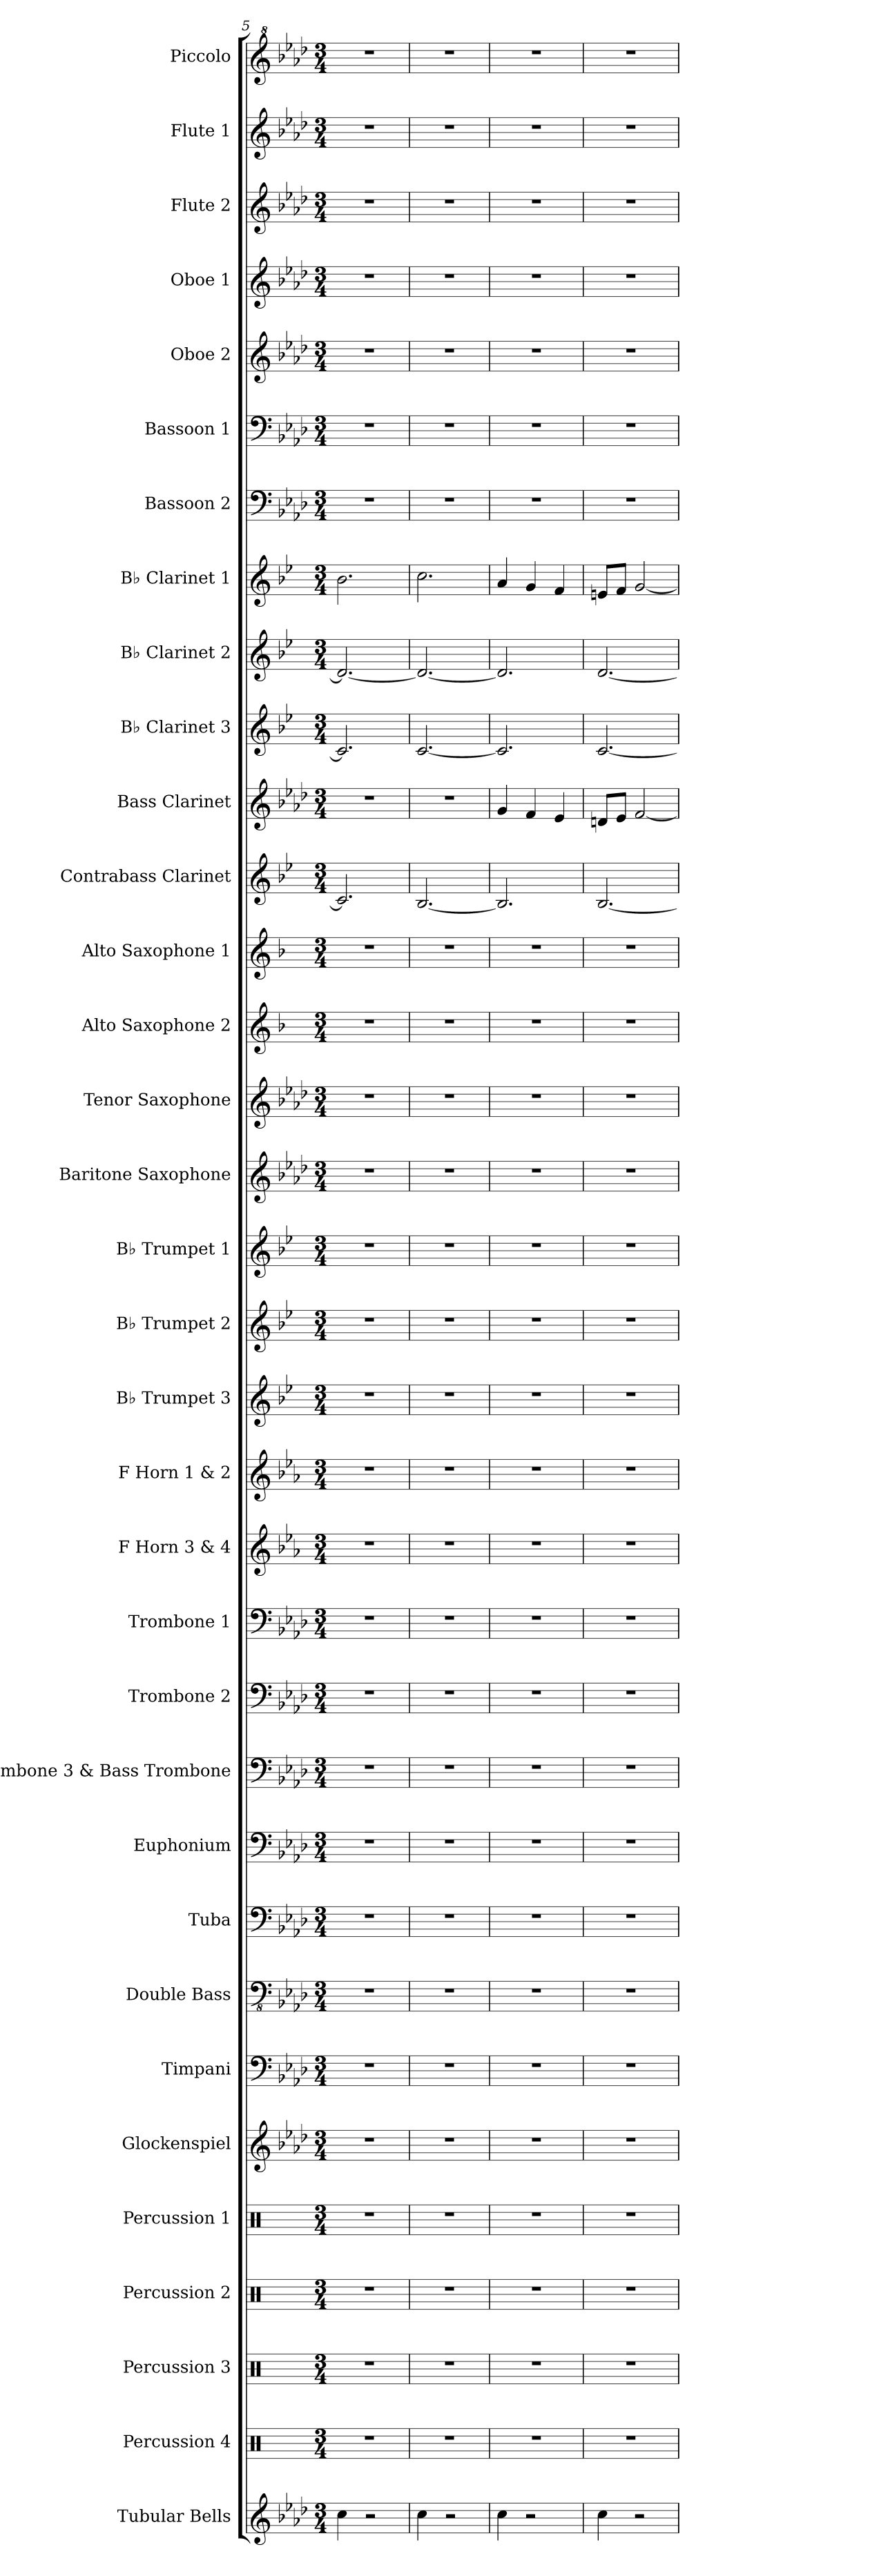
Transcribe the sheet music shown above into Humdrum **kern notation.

**kern	**kern	**kern	**kern	**kern	**kern	**kern	**kern	**kern	**kern	**kern	**kern	**kern	**kern	**kern	**kern	**kern	**kern	**kern	**kern	**kern	**kern	**kern	**kern	**kern	**kern	**kern	**kern	**kern	**kern	**kern	**kern	**kern	**kern
*part34	*part33	*part32	*part31	*part30	*part29	*part28	*part27	*part26	*part25	*part24	*part23	*part22	*part21	*part20	*part19	*part18	*part17	*part16	*part15	*part14	*part13	*part12	*part11	*part10	*part9	*part8	*part7	*part6	*part5	*part4	*part3	*part2	*part1
*staff34	*staff33	*staff32	*staff31	*staff30	*staff29	*staff28	*staff27	*staff26	*staff25	*staff24	*staff23	*staff22	*staff21	*staff20	*staff19	*staff18	*staff17	*staff16	*staff15	*staff14	*staff13	*staff12	*staff11	*staff10	*staff9	*staff8	*staff7	*staff6	*staff5	*staff4	*staff3	*staff2	*staff1
*I"Tubular Bells	*I"Percussion 4	*I"Percussion 3	*I"Percussion 2	*I"Percussion 1	*I"Glockenspiel	*I"Timpani	*I"Double Bass	*I"Tuba	*I"Euphonium	*I"Trombone 3 &amp; Bass Trombone	*I"Trombone 2	*I"Trombone 1	*I"F Horn 3 &amp; 4	*I"F Horn 1 &amp; 2	*I"B♭ Trumpet 3	*I"B♭ Trumpet 2	*I"B♭ Trumpet 1	*I"Baritone Saxophone	*I"Tenor Saxophone	*I"Alto Saxophone 2	*I"Alto Saxophone 1	*I"Contrabass Clarinet	*I"Bass Clarinet	*I"B♭ Clarinet 3	*I"B♭ Clarinet 2	*I"B♭ Clarinet 1	*I"Bassoon 2	*I"Bassoon 1	*I"Oboe 2	*I"Oboe 1	*I"Flute 2	*I"Flute 1	*I"Piccolo
*I'Tu. Be.	*I'Perc. 4	*I'Perc. 3	*I'Perc. 2	*I'Perc. 1	*I'Glk.	*I'Timp.	*I'Db.	*I'Tba.	*I'Euph.	*I'Tbn. 3 B. Tbn.	*I'Tbn. 2	*I'Tbn. 1	*I'F Hn. 3 4	*I'F Hn. 1 2	*I'B♭ Tpt. 3	*I'B♭ Tpt. 2	*I'B♭ Tpt. 1	*I'Bar. Sax.	*I'T. Sax.	*I'A. Sax. 2	*I'A. Sax. 1	*I'Cb. Cl.	*I'B. Cl.	*I'B♭ Cl. 3	*I'B♭ Cl. 2	*I'B♭ Cl. 1	*I'Bsn. 2	*I'Bsn. 1	*I'Ob. 2	*I'Ob. 1	*I'Fl. 2	*I'Fl. 1	*I'Picc.
*clefG2	*clefX	*clefX	*clefX	*clefX	*clefG2	*clefF4	*clefFv4	*clefF4	*clefF4	*clefF4	*clefF4	*clefF4	*clefG2	*clefG2	*clefG2	*clefG2	*clefG2	*clefG2	*clefG2	*clefG2	*clefG2	*clefG2	*clefG2	*clefG2	*clefG2	*clefG2	*clefF4	*clefF4	*clefG2	*clefG2	*clefG2	*clefG2	*clefG^2
*	*	*	*	*	*ITrd-14c-24	*	*ITrd7c12	*	*	*	*	*	*ITrd4c7	*ITrd4c7	*ITrd1c2	*ITrd1c2	*ITrd1c2	*ITrd12c21	*ITrd8c14	*ITrd5c9	*ITrd5c9	*ITrd1c2	*ITrd8c14	*ITrd1c2	*ITrd1c2	*ITrd1c2	*	*	*	*	*	*	*ITrd-7c-12
*k[b-e-a-d-]	*k[]	*k[]	*k[]	*k[]	*k[b-e-a-d-]	*k[b-e-a-d-]	*k[b-e-a-d-]	*k[b-e-a-d-]	*k[b-e-a-d-]	*k[b-e-a-d-]	*k[b-e-a-d-]	*k[b-e-a-d-]	*k[b-e-a-d-]	*k[b-e-a-d-]	*k[b-e-a-d-]	*k[b-e-a-d-]	*k[b-e-a-d-]	*k[b-e-a-d-]	*k[b-e-a-d-]	*k[b-e-a-d-]	*k[b-e-a-d-]	*k[b-e-a-d-]	*k[b-e-a-d-]	*k[b-e-a-d-]	*k[b-e-a-d-]	*k[b-e-a-d-]	*k[b-e-a-d-]	*k[b-e-a-d-]	*k[b-e-a-d-]	*k[b-e-a-d-]	*k[b-e-a-d-]	*k[b-e-a-d-]	*k[b-e-a-d-]
*M3/4	*M3/4	*M3/4	*M3/4	*M3/4	*M3/4	*M3/4	*M3/4	*M3/4	*M3/4	*M3/4	*M3/4	*M3/4	*M3/4	*M3/4	*M3/4	*M3/4	*M3/4	*M3/4	*M3/4	*M3/4	*M3/4	*M3/4	*M3/4	*M3/4	*M3/4	*M3/4	*M3/4	*M3/4	*M3/4	*M3/4	*M3/4	*M3/4	*M3/4
=5	=5	=5	=5	=5	=5	=5	=5	=5	=5	=5	=5	=5	=5	=5	=5	=5	=5	=5	=5	=5	=5	=5	=5	=5	=5	=5	=5	=5	=5	=5	=5	=5	=5
4cc\	2.r	2.r	2.r	2.r	2.r	2.r	2.r	2.r	2.r	2.r	2.r	2.r	2.r	2.r	2.r	2.r	2.r	2.r	2.r	2.r	2.r	2.B-/]	2.r	2.B-/]	2.c/_	2.a-\	2.r	2.r	2.r	2.r	2.r	2.r	2.r
2r	.	.	.	.	.	.	.	.	.	.	.	.	.	.	.	.	.	.	.	.	.	.	.	.	.	.	.	.	.	.	.	.	.
=6	=6	=6	=6	=6	=6	=6	=6	=6	=6	=6	=6	=6	=6	=6	=6	=6	=6	=6	=6	=6	=6	=6	=6	=6	=6	=6	=6	=6	=6	=6	=6	=6	=6
4cc\	2.r	2.r	2.r	2.r	2.r	2.r	2.r	2.r	2.r	2.r	2.r	2.r	2.r	2.r	2.r	2.r	2.r	2.r	2.r	2.r	2.r	[2.A-/	2.r	[2.B-/	2.c/_	2.b-\	2.r	2.r	2.r	2.r	2.r	2.r	2.r
2r	.	.	.	.	.	.	.	.	.	.	.	.	.	.	.	.	.	.	.	.	.	.	.	.	.	.	.	.	.	.	.	.	.
=7	=7	=7	=7	=7	=7	=7	=7	=7	=7	=7	=7	=7	=7	=7	=7	=7	=7	=7	=7	=7	=7	=7	=7	=7	=7	=7	=7	=7	=7	=7	=7	=7	=7
4cc\	2.r	2.r	2.r	2.r	2.r	2.r	2.r	2.r	2.r	2.r	2.r	2.r	2.r	2.r	2.r	2.r	2.r	2.r	2.r	2.r	2.r	2.A-/]	4G/	2.B-/]	2.c/]	4g/	2.r	2.r	2.r	2.r	2.r	2.r	2.r
2r	.	.	.	.	.	.	.	.	.	.	.	.	.	.	.	.	.	.	.	.	.	.	4F/	.	.	4f/	.	.	.	.	.	.	.
.	.	.	.	.	.	.	.	.	.	.	.	.	.	.	.	.	.	.	.	.	.	.	4E-/	.	.	4e-/	.	.	.	.	.	.	.
=8	=8	=8	=8	=8	=8	=8	=8	=8	=8	=8	=8	=8	=8	=8	=8	=8	=8	=8	=8	=8	=8	=8	=8	=8	=8	=8	=8	=8	=8	=8	=8	=8	=8
4cc\	2.r	2.r	2.r	2.r	2.r	2.r	2.r	2.r	2.r	2.r	2.r	2.r	2.r	2.r	2.r	2.r	2.r	2.r	2.r	2.r	2.r	[2.A-/	8Dn/L	[2.B-/	[2.c/	8dn/L	2.r	2.r	2.r	2.r	2.r	2.r	2.r
.	.	.	.	.	.	.	.	.	.	.	.	.	.	.	.	.	.	.	.	.	.	.	8E-/J	.	.	8e-/J	.	.	.	.	.	.	.
2r	.	.	.	.	.	.	.	.	.	.	.	.	.	.	.	.	.	.	.	.	.	.	[2F/	.	.	[2f/	.	.	.	.	.	.	.
=	=	=	=	=	=	=	=	=	=	=	=	=	=	=	=	=	=	=	=	=	=	=	=	=	=	=	=	=	=	=	=	=	=
*-	*-	*-	*-	*-	*-	*-	*-	*-	*-	*-	*-	*-	*-	*-	*-	*-	*-	*-	*-	*-	*-	*-	*-	*-	*-	*-	*-	*-	*-	*-	*-	*-	*-
